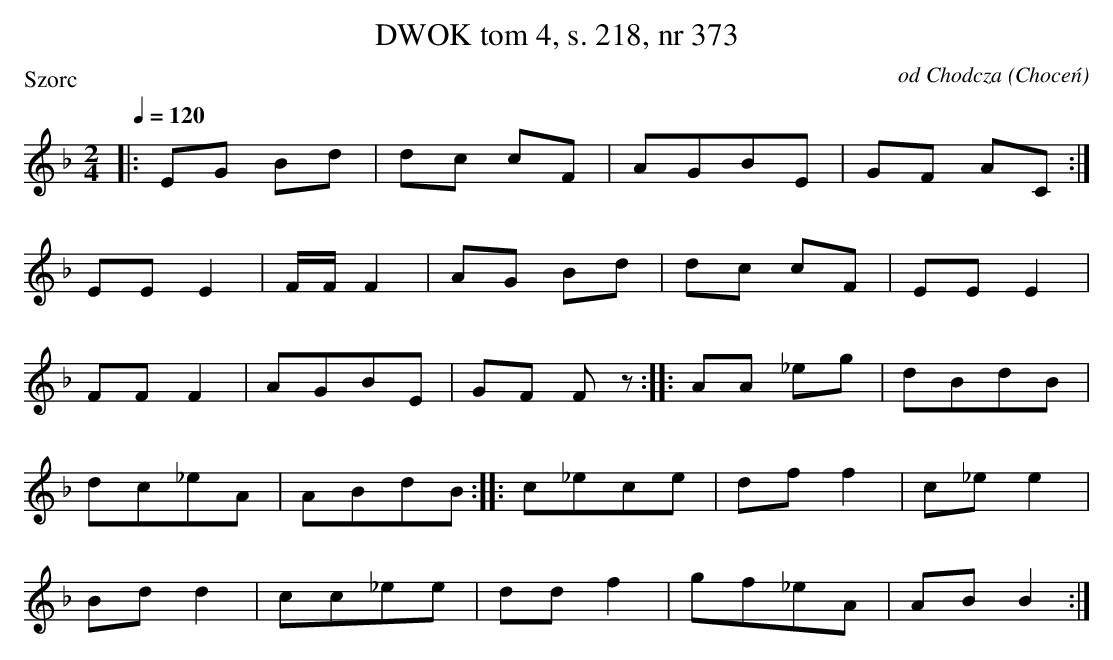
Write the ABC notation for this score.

X:1
T: DWOK tom 4, s. 218, nr 373
O:od Chodcza (Choceń)
P:Szorc
L:1/8
M:2/4
K:F
Q:1/4=120
|:EG Bd|dc cF|AGBE|GF AC:|
EEE2|F/F/F2|AG Bd|dc cF|EEE2|
FFF2|AGBE|GF Fz::AA _eg|dBdB|
dc_eA|ABdB::c_ece|df f2|c_e e2|
Bdd2|cc_ee|ddf2|gf_eA|ABB2:|
